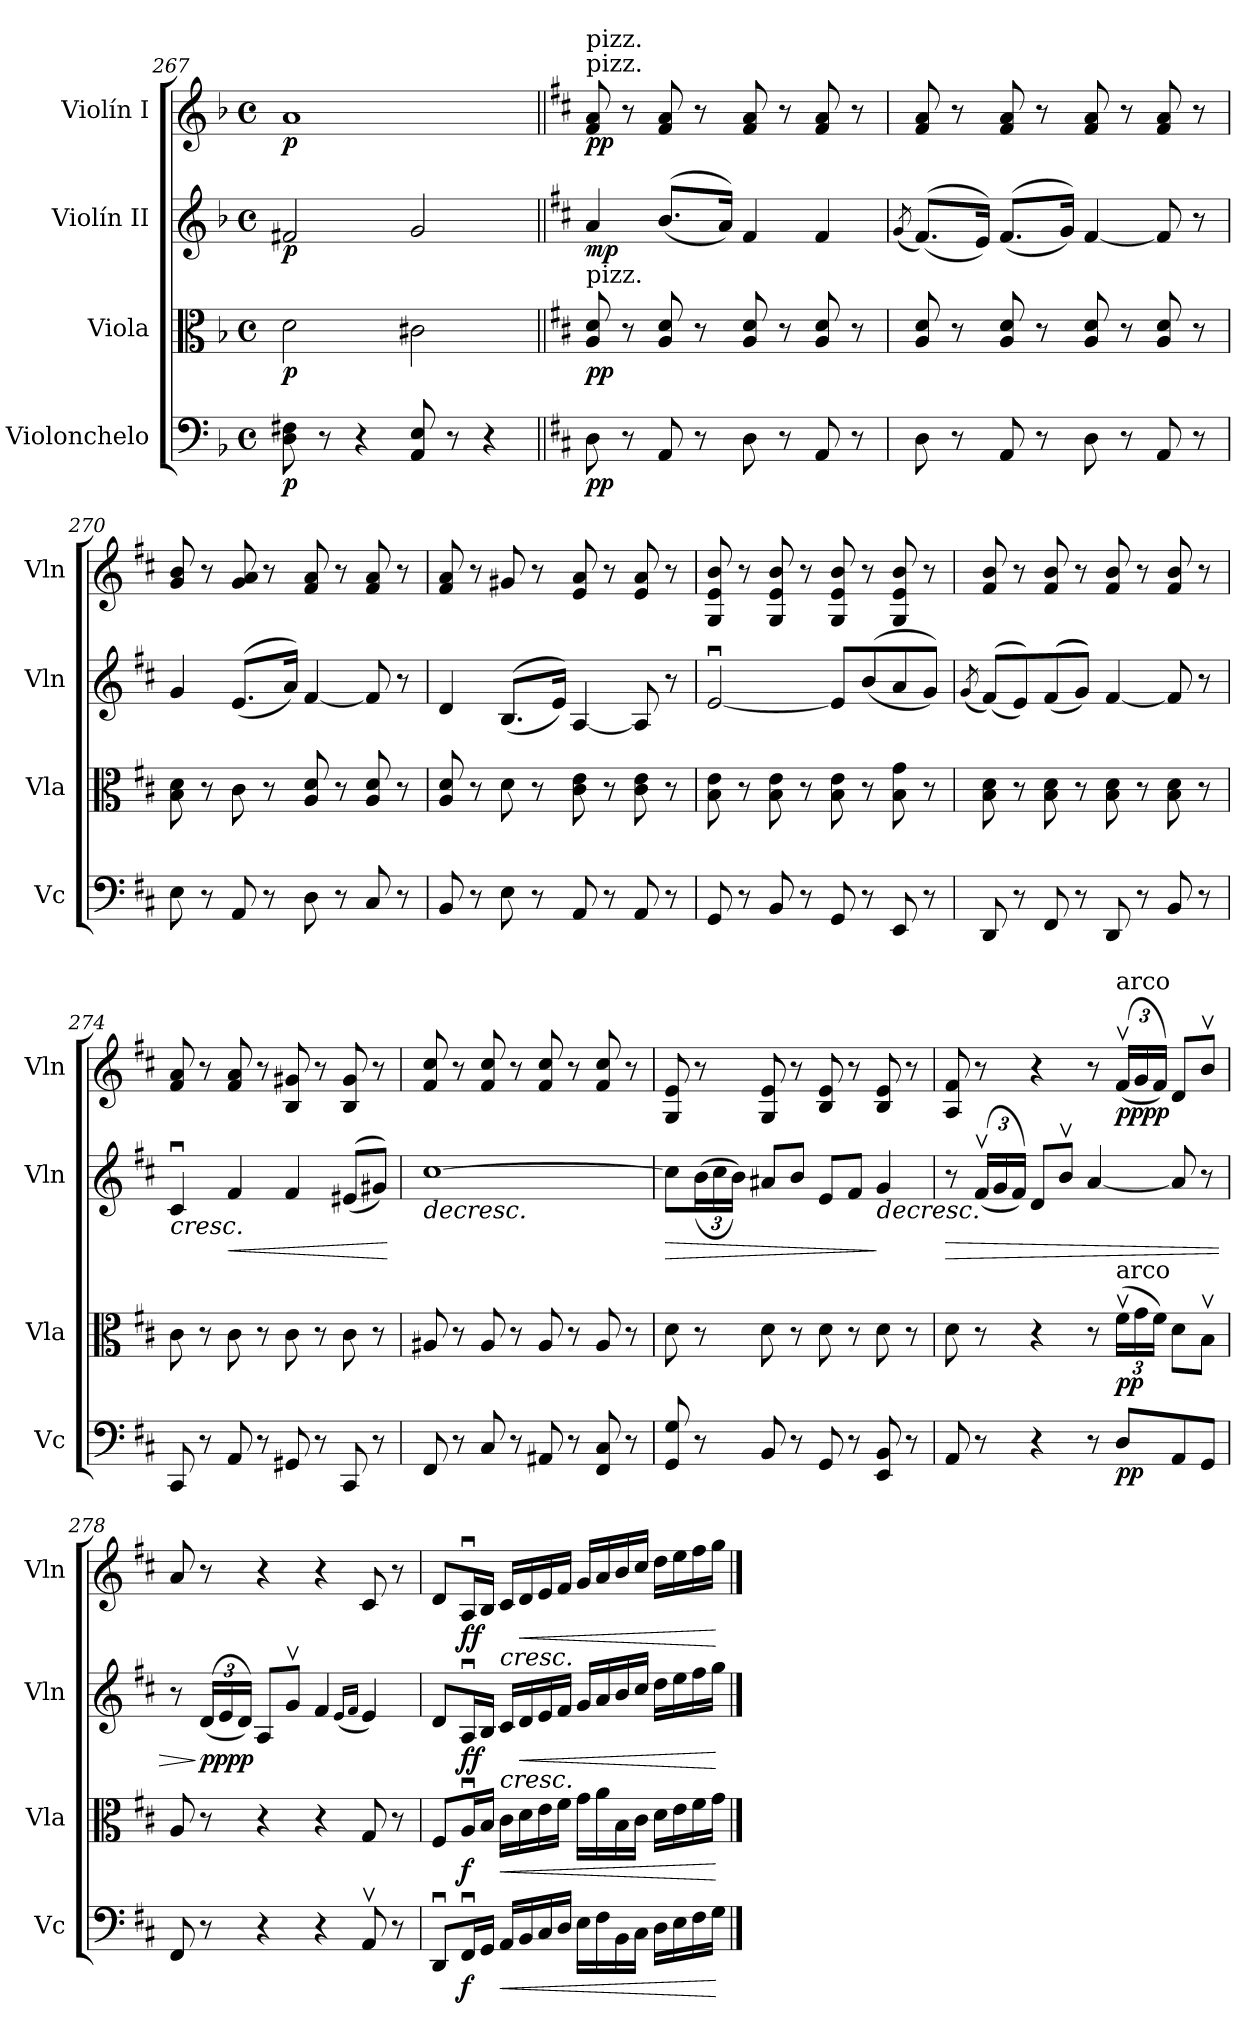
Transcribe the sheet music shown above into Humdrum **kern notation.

**kern	**dynam	**kern	**dynam	**kern	**dynam	**kern	**dynam
*part4	*part4	*part3	*part3	*part2	*part2	*part1	*part1
*staff4	*staff4	*staff3	*staff3	*staff2	*staff2	*staff1	*staff1
*I"Violonchelo	*	*I"Viola	*	*I"Violín II	*	*I"Violín I	*
*I'Vc	*	*I'Vla	*	*I'Vln	*	*I'Vln	*
!!LO:PB:g=z
*clefF4	*	*clefC3	*	*clefG2	*	*clefG2	*
*k[b-]	*	*k[b-]	*	*k[b-]	*	*k[b-]	*
*M4/4	*	*M4/4	*	*M4/4	*	*M4/4	*
*met(c)	*	*met(c)	*	*met(c)	*	*met(c)	*
=267	=267	=267	=267	=267	=267	=267	=267
!	!LO:DY:b	!	!LO:DY:b	!	!LO:DY:b	!	!LO:DY:b
8D\ 8F#X\	p	2d\	p	2f#X/	p	1a	p
8r	.	.	.	.	.	.	.
4r	.	.	.	.	.	.	.
8AA/ 8E/	.	2c#X\	.	2g/	.	.	.
8r	.	.	.	.	.	.	.
4r	.	.	.	.	.	.	.
=268||	=268||	=268||	=268||	=268||	=268||	=268||	=268||
*k[f#c#]	*	*k[f#c#]	*	*k[f#c#]	*	*k[f#c#]	*
!	!	!	!	!	!	!LO:TX:a:t=pizz.	!
!	!	!	!	!	!	!LO:TX:a:t=pizz.	!
!	!	!LO:TX:a:t=pizz.	!	!	!	!	!
!	!LO:DY:b	!	!LO:DY:b	!	!LO:DY:b	!	!LO:DY:b
8D\	pp	8A/ 8d/	pp	4a/	mp	8f#/ 8a/	pp
8r	.	8r	.	.	.	8r	.
8AA/	.	8A/ 8d/	.	((8.b/L	.	8f#/ 8a/	.
8r	.	8r	.	.	.	8r	.
.	.	.	.	16a/Jk))	.	.	.
8D\	.	8A/ 8d/	.	4f#/	.	8f#/ 8a/	.
8r	.	8r	.	.	.	8r	.
8AA/	.	8A/ 8d/	.	4f#/	.	8f#/ 8a/	.
8r	.	8r	.	.	.	8r	.
=269	=269	=269	=269	=269	=269	=269	=269
.	.	.	.	(8qg/	.	.	.
8D\	.	8A/ 8d/	.	((8.f#/L)	.	8f#/ 8a/	.
8r	.	8r	.	.	.	8r	.
.	.	.	.	16e/Jk))	.	.	.
8AA/	.	8A/ 8d/	.	((8.f#/L	.	8f#/ 8a/	.
8r	.	8r	.	.	.	8r	.
.	.	.	.	16g/Jk))	.	.	.
8D\	.	8A/ 8d/	.	[4f#/	.	8f#/ 8a/	.
8r	.	8r	.	.	.	8r	.
8AA/	.	8A/ 8d/	.	8f#/]	.	8f#/ 8a/	.
8r	.	8r	.	8r	.	8r	.
=270	=270	=270	=270	=270	=270	=270	=270
8E\	.	8B\ 8d\	.	4g/	.	8g/ 8b/	.
8r	.	8r	.	.	.	8r	.
8AA/	.	8c#\	.	((8.e/L	.	8g/ 8a/	.
8r	.	8r	.	.	.	8r	.
.	.	.	.	16a/Jk))	.	.	.
8D\	.	8A/ 8d/	.	[4f#/	.	8f#/ 8a/	.
8r	.	8r	.	.	.	8r	.
8C#/	.	8A/ 8d/	.	8f#/]	.	8f#/ 8a/	.
8r	.	8r	.	8r	.	8r	.
!!LO:LB:g=z
=271	=271	=271	=271	=271	=271	=271	=271
8BB/	.	8A/ 8d/	.	4d/	.	8f#/ 8a/	.
8r	.	8r	.	.	.	8r	.
8E\	.	8d\	.	((8.B/L	.	8g#X/	.
8r	.	8r	.	.	.	8r	.
.	.	.	.	16e/Jk))	.	.	.
8AA/	.	8c#\ 8e\	.	[4A/	.	8e/ 8a/	.
8r	.	8r	.	.	.	8r	.
8AA/	.	8c#\ 8e\	.	8A/]	.	8e/ 8a/	.
8r	.	8r	.	8r	.	8r	.
=272	=272	=272	=272	=272	=272	=272	=272
8GG/	.	8B\ 8e\	.	[2eu/	.	8G/ 8e/ 8b/	.
8r	.	8r	.	.	.	8r	.
8BB/	.	8B\ 8e\	.	.	.	8G/ 8e/ 8b/	.
8r	.	8r	.	.	.	8r	.
8GG/	.	8B\ 8e\	.	8e/L]	.	8G/ 8e/ 8b/	.
8r	.	8r	.	((8b/	.	8r	.
8EE/	.	8B\ 8g\	.	8a/	.	8G/ 8e/ 8b/	.
8r	.	8r	.	8g/J))	.	8r	.
=273	=273	=273	=273	=273	=273	=273	=273
.	.	.	.	(8qg/	.	.	.
8DD/	.	8B\ 8d\	.	((8f#/L)	.	8f#/ 8b/	.
8r	.	8r	.	8e/))	.	8r	.
8FF#/	.	8B\ 8d\	.	(((8f#/	.	8f#/ 8b/	.
8r	.	8r	.	8g/J)))	.	8r	.
8DD/	.	8B\ 8d\	.	[4f#/	.	8f#/ 8b/	.
8r	.	8r	.	.	.	8r	.
8BB/	.	8B\ 8d\	.	8f#/]	.	8f#/ 8b/	.
8r	.	8r	.	8r	.	8r	.
=274	=274	=274	=274	=274	=274	=274	=274
!	!	!	!	!	!LO:HP:b	!	!
8CC#/	.	8c#\	.	4c#u/	<	8f#/ 8a/	.
8r	.	8r	.	.	.	8r	.
!	!	!	!	!	!LO:HP:b	!	!
8AA/	.	8c#\	.	4f#/	<	8f#/ 8a/	.
8r	.	8r	.	.	.	8r	.
8GG#X/	.	8c#\	.	4f#/	.	8B/ 8g#X/	.
8r	.	8r	.	.	.	8r	.
8CC#/	.	8c#\	.	((8e#X/L	.	8B/ 8g#/	.
8r	.	8r	.	8g#X/J))	.	8r	.
.	.	.	.	.	[ [	.	.
!!LO:LB:g=z
=275	=275	=275	=275	=275	=275	=275	=275
!	!	!	!	!	!LO:HP:b	!	!
8FF#/	.	8A#X/	.	[1cc#	>	8f#/ 8cc#/	.
8r	.	8r	.	.	.	8r	.
8C#/	.	8A#/	.	.	.	8f#/ 8cc#/	.
8r	.	8r	.	.	.	8r	.
8AA#X/	.	8A#/	.	.	.	8f#/ 8cc#/	.
8r	.	8r	.	.	.	8r	.
8FF#/ 8C#/	.	8A#/	.	.	.	8f#/ 8cc#/	.
8r	.	8r	.	.	.	8r	.
=276	=276	=276	=276	=276	=276	=276	=276
!	!	!	!	!	!LO:HP:b	!	!
8GG/ 8G/	.	8d\	.	8cc#\L]	>	8G/ 8e/	.
*	*	*	*	*Xbrackettup	*	*	*
8r	.	8r	.	((24b\L	.	8r	.
.	.	.	.	24cc#\	.	.	.
.	.	.	.	24b\JJ))	.	.	.
8BB/	.	8d\	.	8a#X/L	.	8G/ 8e/	.
8r	.	8r	.	8b/J	.	8r	.
8GG/	.	8d\	.	8e/L	.	8B/ 8e/	.
8r	.	8r	.	8f#/J	.	8r	.
!	!	!	!	!	!LO:HP:n=1:b	!	!
8EE/ 8BB/	.	8d\	.	4g/	] ] >	8B/ 8e/	.
8r	.	8r	.	.	.	8r	.
=277	=277	=277	=277	=277	=277	=277	=277
!	!	!	!	!	!LO:HP:b	!	!
8AA/	.	8d\	.	8r	>	8A/ 8f#/	.
8r	.	8r	.	((24f#v/LL	.	8r	.
.	.	.	.	24g/	.	.	.
.	.	.	.	24f#/JJ))	.	.	.
4r	.	4r	.	8d/L	.	4r	.
.	.	.	.	8bv/J	.	.	.
8r	.	8r	.	[4a/	.	8r	.
*	*	*Xbrackettup	*	*	*	*Xbrackettup	*
!	!	!	!	!	!	!LO:TX:a:t=arco	!
!	!	!LO:TX:a:t=arco	!	!	!	!	!
!	!LO:DY:b	!	!LO:DY:b	!	!	!	!LO:DY:b
!	!	!	!	!	!	!	!LO:DY:n=1:b
8D/L	pp	(24f#v\LL	pp	.	.	((24f#v/LL	pp pp
.	.	24g\	.	.	.	24g/	.
.	.	24f#\JJ)	.	.	.	24f#/JJ))	.
8AA/	.	8d\L	.	8a/]	.	8d/L	.
8GG/J	.	8Bv\J	.	8r	.	8bv/J	.
!!LO:PB:g=z
=278	=278	=278	=278	=278	=278	=278	=278
8FF#/	.	8A/	.	8r	.	8a/	.
!	!	!	!	!	!LO:DY:n=1:b	!	!
!	!	!	!	!	!LO:DY:n=2:b	!	!
8r	.	8r	.	((24d/LL	] ] pp pp	8r	.
.	.	.	.	24e/	.	.	.
.	.	.	.	24d/JJ))	.	.	.
4r	.	4r	.	8A/L	.	4r	.
.	.	.	.	8gv/J	.	.	.
4r	.	4r	.	4f#/	.	4r	.
.	.	.	.	(16qe/LL	.	.	.
.	.	.	.	16qf#/JJ	.	.	.
8AAv/	.	8G/	.	4e/)	.	8c#/	.
8r	.	8r	.	.	.	8r	.
=279	=279	=279	=279	=279	=279	=279	=279
8DDu/L	.	8F#/L	.	8d/L	.	8d/L	.
!	!LO:DY:b	!	!LO:DY:b	!	!LO:DY:b	!	!
!	!	!	!	!	!LO:DY:n=1:b	!	!LO:DY:b
!	!	!	!	!	!	!	!LO:DY:n=1:b
16FF#u/L	f	16Au/L	f	16Au/L	f f	16Au/L	f f
16GG/JJ	.	16B/JJ	.	16B/JJ	.	16B/JJ	.
!	!LO:HP:b	!	!LO:HP:b	!	!LO:HP:b	!	!LO:HP:b
16AA/LL	<	16c#\LL	<	16c#/LL	<	16c#/LL	<
!	!	!	!	!	!LO:HP:b	!	!LO:HP:b
16BB/	.	16d\	.	16d/	<	16d/	<
16C#/	.	16e\	.	16e/	.	16e/	.
16D/JJ	.	16f#\JJ	.	16f#/JJ	.	16f#/JJ	.
16E\LL	.	16g\LL	.	16g/LL	.	16g/LL	.
16F#\	.	16a\	.	16a/	.	16a/	.
16BB\	.	16B\	.	16b/	.	16b/	.
16C#\JJ	.	16c#\JJ	.	16cc#/JJ	.	16cc#/JJ	.
16D\LL	.	16d\LL	.	16dd\LL	.	16dd\LL	.
16E\	.	16e\	.	16ee\	.	16ee\	.
16F#\	.	16f#\	.	16ff#\	.	16ff#\	.
16G\JJ	.	16g\JJ	.	16gg\JJ	.	16gg\JJ	.
.	[	.	[	.	[ [	.	[ [
==	==	==	==	==	==	==	==
*-	*-	*-	*-	*-	*-	*-	*-
